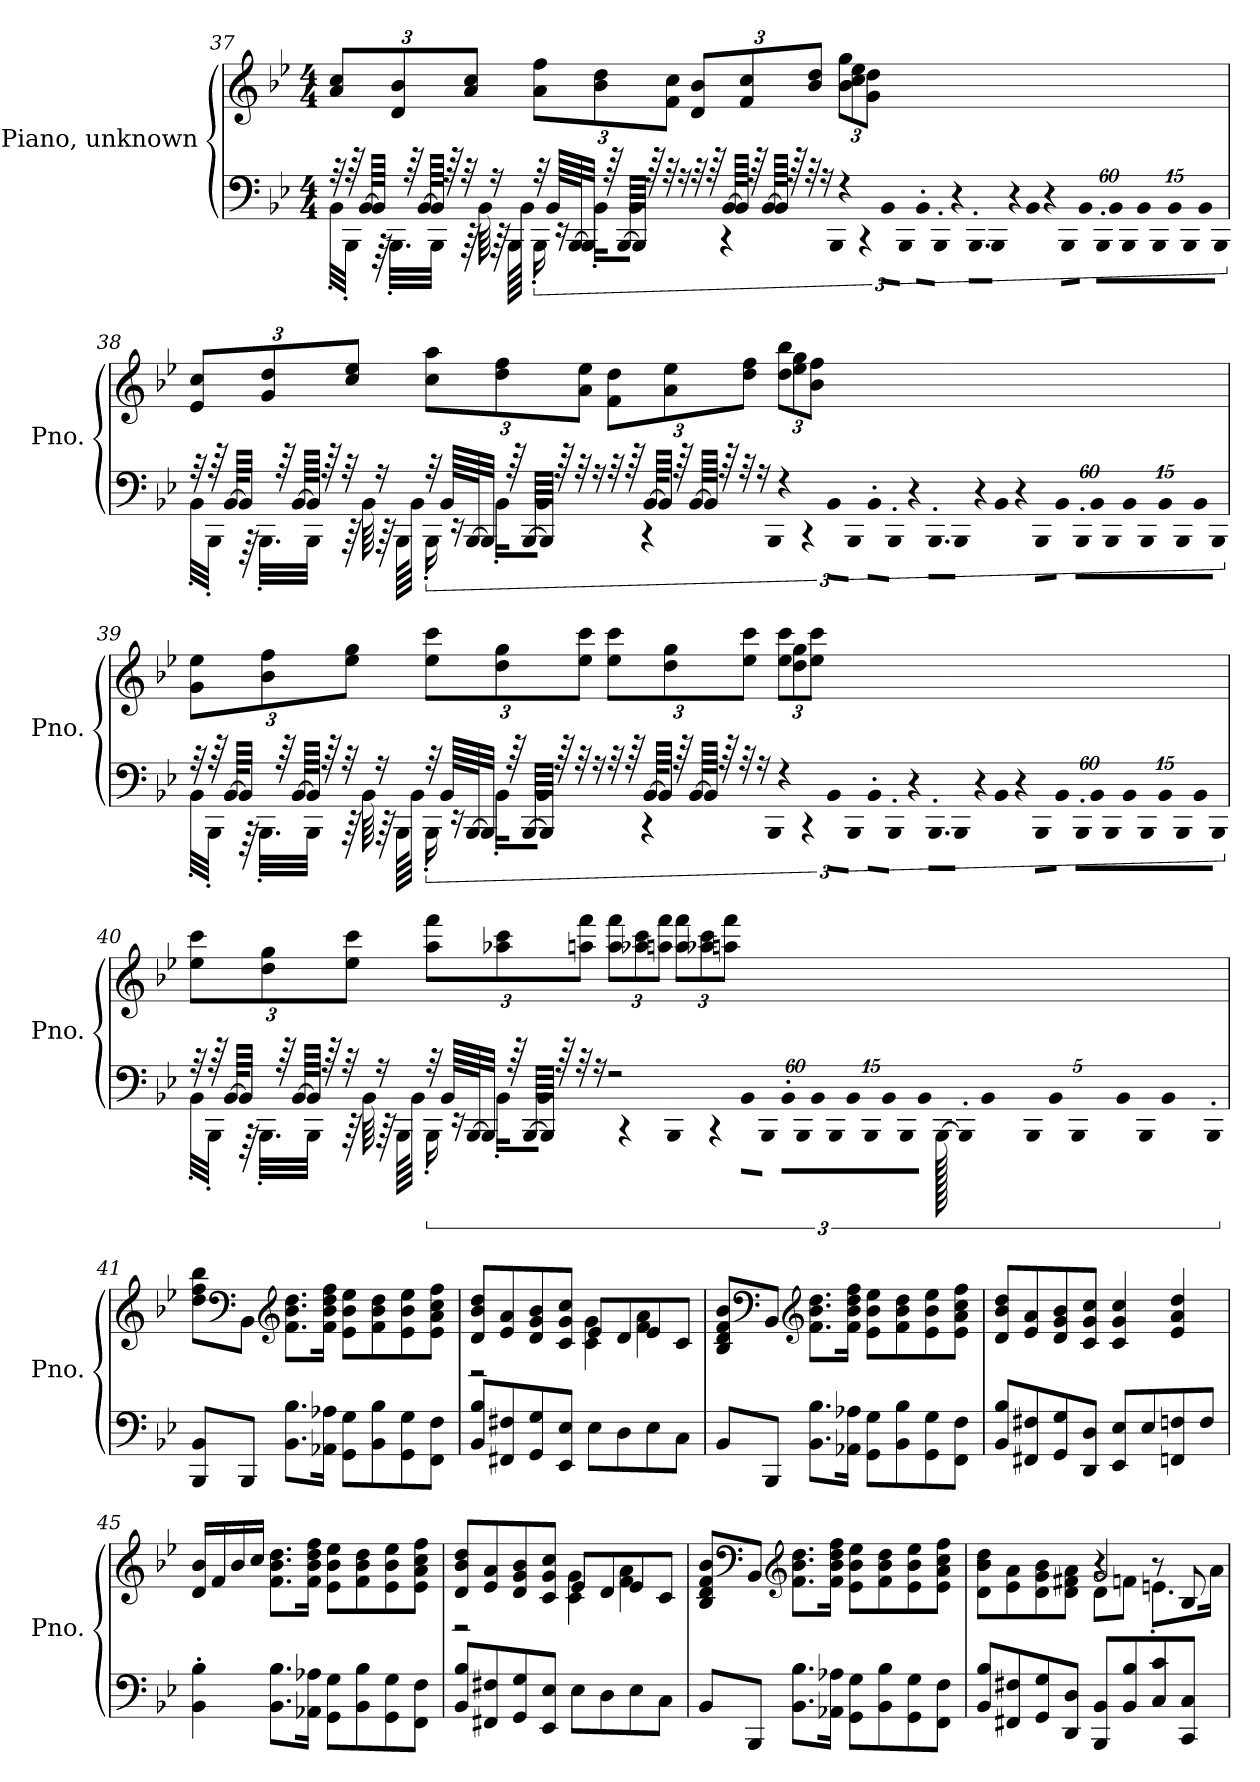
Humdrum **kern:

**kern	**kern
*part1	*part1
*staff2	*staff1
*I"Piano, unknown	*
*I'Pno.	*
!!LO:LB:g=z
*clefF4	*clefG2
*k[b-e-]	*k[b-e-]
*M4/4	*M4/4
=37	=37
*^	*
*	*	*Xbrackettup
32r	32BB-'\LLL	12a/ 12cc/L
64r	32BBB-'\JJJ	.
[64BB-/KLLL	.	.
32BB-/JJJ]	64r	.
.	32.BBB-'\LLL	.
.	.	12d/ 12b-/
64r	.	.
[64BB-/LLLL	.	.
64BB-/JJJJ]	32BBB-\JJJ	.
64r	.	.
32r	64r	.
.	.	12a/ 12cc/J
.	64BB-\	.
16r	64r	.
.	64BBB-\KLLL	.
.	32BB-\JJJ	.
32r	24BBB-'\	12a\ 12ff\L
64BB-/LLLL	.	.
.	24r	.
[64BBB-/J	.	.
32BBB-/JJJ]	.	.
.	24BB-'\LL	12b-\ 12dd\
64r	.	.
[64BBB-/LLLL	.	.
64BBB-/JJJJ]	32BB-\JJk	.
64r	.	.
32r	64r	.
.	.	12f\ 12cc\J
.	64BBB-\	.
16r	64r	.
.	64BB-\KLLL	.
.	32BBB-\JJJ	.
32r	32BB-'\LLL	12d/ 12b-/L
64r	32BBB-'\JJJ	.
[64BB-/KLLL	.	.
32BB-/JJJ]	64r	.
.	32.BBB-'\LLL	.
.	.	12f/ 12cc/
64r	.	.
[64BB-/LLLL	.	.
64BB-/JJJJ]	32BBB-\JJJ	.
64r	.	.
32r	64r	.
.	.	12b-/ 12dd/J
.	64BB-\	.
16r	64r	.
.	64BBB-\KLLL	.
.	32BB-\JJJ	.
*	*Xbrackettup	*
!	!LO:N:vis=32	!
4r	1920%53BBB-'\LLL	12b-\ 12gg\L
!	!LO:N:vis=32	!
.	1920%53BB-\	.
.	1920ryy	.
!	!LO:N:vis=32	!
.	1920%53BBB-\	.
!	!LO:N:vis=32	!
.	1920%53BB-\	12cc\ 12ee-\
!	!LO:N:vis=32	!
.	1920%53BBB-\	.
.	1920ryy	.
!	!LO:N:vis=32	!
.	1920%53BB-\	.
!	!LO:N:vis=32	!
.	1920%53BBB-\	12g\ 12dd\J
!	!LO:N:vis=32	!
.	1920%53BB-\	.
.	1920ryy	.
!	!LO:N:vis=32	!
.	1920%53BBB-\JJJ	.
!!LO:LB:g=z
=38	=38	=38
32r	32BB-'\LLL	12e-/ 12cc/L
64r	32BBB-'\JJJ	.
[64BB-/KLLL	.	.
32BB-/JJJ]	64r	.
.	32.BBB-'\LLL	.
.	.	12g/ 12dd/
64r	.	.
[64BB-/LLLL	.	.
64BB-/JJJJ]	32BBB-\JJJ	.
64r	.	.
32r	64r	.
.	.	12cc/ 12ee-/J
.	64BB-\	.
16r	64r	.
.	64BBB-\KLLL	.
.	32BB-\JJJ	.
*	*brackettup	*
32r	24BBB-'\	12cc\ 12aa\L
64BB-/LLLL	.	.
.	24r	.
[64BBB-/J	.	.
32BBB-/JJJ]	.	.
.	24BB-'\LL	12dd\ 12ff\
64r	.	.
[64BBB-/LLLL	.	.
64BBB-/JJJJ]	32BB-\JJk	.
64r	.	.
32r	64r	.
.	.	12a\ 12ee-\J
.	64BBB-\	.
16r	64r	.
.	64BB-\KLLL	.
.	32BBB-\JJJ	.
32r	32BB-'\LLL	12f\ 12dd\L
64r	32BBB-'\JJJ	.
[64BB-/KLLL	.	.
32BB-/JJJ]	64r	.
.	32.BBB-'\LLL	.
.	.	12a\ 12ee-\
64r	.	.
[64BB-/LLLL	.	.
64BB-/JJJJ]	32BBB-\JJJ	.
64r	.	.
32r	64r	.
.	.	12dd\ 12ff\J
.	64BB-\	.
16r	64r	.
.	64BBB-\KLLL	.
.	32BB-\JJJ	.
*	*Xbrackettup	*
!	!LO:N:vis=32	!
4r	1920%53BBB-'\LLL	12dd\ 12bb-\L
!	!LO:N:vis=32	!
.	1920%53BB-\	.
.	1920ryy	.
!	!LO:N:vis=32	!
.	1920%53BBB-\	.
!	!LO:N:vis=32	!
.	1920%53BB-\	12ee-\ 12gg\
!	!LO:N:vis=32	!
.	1920%53BBB-\	.
.	1920ryy	.
!	!LO:N:vis=32	!
.	1920%53BB-\	.
!	!LO:N:vis=32	!
.	1920%53BBB-\	12b-\ 12ff\J
!	!LO:N:vis=32	!
.	1920%53BB-\	.
.	1920ryy	.
!	!LO:N:vis=32	!
.	1920%53BBB-\JJJ	.
!!LO:PB:g=z
=39	=39	=39
32r	32BB-'\LLL	12g\ 12ee-\L
64r	32BBB-'\JJJ	.
[64BB-/KLLL	.	.
32BB-/JJJ]	64r	.
.	32.BBB-'\LLL	.
.	.	12b-\ 12ff\
64r	.	.
[64BB-/LLLL	.	.
64BB-/JJJJ]	32BBB-\JJJ	.
64r	.	.
32r	64r	.
.	.	12ee-\ 12gg\J
.	64BB-\	.
16r	64r	.
.	64BBB-\KLLL	.
.	32BB-\JJJ	.
*	*brackettup	*
32r	24BBB-'\	12ee-\ 12ccc\L
64BB-/LLLL	.	.
.	24r	.
[64BBB-/J	.	.
32BBB-/JJJ]	.	.
.	24BB-'\LL	12dd\ 12gg\
64r	.	.
[64BBB-/LLLL	.	.
64BBB-/JJJJ]	32BB-\JJk	.
64r	.	.
32r	64r	.
.	.	12ee-\ 12ccc\J
.	64BBB-\	.
16r	64r	.
.	64BB-\KLLL	.
.	32BBB-\JJJ	.
32r	32BB-'\LLL	12ee-\ 12ccc\L
64r	32BBB-'\JJJ	.
[64BB-/KLLL	.	.
32BB-/JJJ]	64r	.
.	32.BBB-'\LLL	.
.	.	12dd\ 12gg\
64r	.	.
[64BB-/LLLL	.	.
64BB-/JJJJ]	32BBB-\JJJ	.
64r	.	.
32r	64r	.
.	.	12ee-\ 12ccc\J
.	64BB-\	.
16r	64r	.
.	64BBB-\KLLL	.
.	32BB-\JJJ	.
*	*Xbrackettup	*
!	!LO:N:vis=32	!
4r	1920%53BBB-'\LLL	12ee-\ 12ccc\L
!	!LO:N:vis=32	!
.	1920%53BB-\	.
.	1920ryy	.
!	!LO:N:vis=32	!
.	1920%53BBB-\	.
!	!LO:N:vis=32	!
.	1920%53BB-\	12dd\ 12gg\
!	!LO:N:vis=32	!
.	1920%53BBB-\	.
.	1920ryy	.
!	!LO:N:vis=32	!
.	1920%53BB-\	.
!	!LO:N:vis=32	!
.	1920%53BBB-\	12ee-\ 12ccc\J
!	!LO:N:vis=32	!
.	1920%53BB-\	.
.	1920ryy	.
!	!LO:N:vis=32	!
.	1920%53BBB-\JJJ	.
!!LO:LB:g=z
=40	=40	=40
32r	32BB-'\LLL	12ee-\ 12ccc\L
64r	32BBB-'\JJJ	.
[64BB-/KLLL	.	.
32BB-/JJJ]	64r	.
.	32.BBB-'\LLL	.
.	.	12dd\ 12gg\
64r	.	.
[64BB-/LLLL	.	.
64BB-/JJJJ]	32BBB-\JJJ	.
64r	.	.
32r	64r	.
.	.	12ee-\ 12ccc\J
.	64BB-\	.
16r	64r	.
.	64BBB-\KLLL	.
.	32BB-\JJJ	.
*	*brackettup	*
32r	24BBB-'\	12aa\ 12fff\L
64BB-/LLLL	.	.
.	24r	.
[64BBB-/J	.	.
32BBB-/JJJ]	.	.
.	24BB-'\LL	12aa-X\ 12ccc\
64r	.	.
[64BBB-/LLLL	.	.
64BBB-/JJJJ]	32BB-\JJk	.
64r	.	.
32r	64r	.
.	.	12aan\ 12fff\J
.	64BBB-\	.
16r	64r	.
.	64BB-\KLLL	.
.	32BBB-\JJJ	.
*	*Xbrackettup	*
!	!LO:N:vis=32	!
2r	1920%53BB-'\LLL	12aa\ 12fff\L
!	!LO:N:vis=32	!
.	1920%53BBB-\	.
.	1920ryy	.
!	!LO:N:vis=32	!
.	1920%53BB-\	.
!	!LO:N:vis=32	!
.	1920%53BBB-\	12aa-X\ 12ccc\
!	!LO:N:vis=32	!
.	1920%53BB-\	.
.	1920ryy	.
!	!LO:N:vis=32	!
.	1920%53BBB-\	.
!	!LO:N:vis=32	!
.	1920%53BB-\	12aan\ 12fff\J
!	!LO:N:vis=32	!
.	1920%53BBB-\	.
.	1920ryy	.
!	!LO:N:vis=32	!
.	1920%53BB-\JJJ	.
.	[640BBB-\LLL	12aa\ 12fff\L
.	192%5BBB-'\LLL]	.
!	!LO:N:vis=32	!
.	1920%53BB-\	.
.	1920ryy	.
!	!LO:N:vis=32	!
.	1920%53BBB-\	.
!	!LO:N:vis=32	!
.	1920%53BB-\	12aa-X\ 12ccc\
!	!LO:N:vis=32	!
.	1920%53BBB-\	.
.	1920ryy	.
!	!LO:N:vis=32	!
.	1920%53BB-\	.
!	!LO:N:vis=32	!
.	1920%53BBB-\	12aan\ 12fff\J
!	!LO:N:vis=32	!
.	1920%53BB-\	.
.	1920ryy	.
!	!LO:N:vis=32	!
.	1920%53BBB-'\JJJ	.
*v	*v	*
!!LO:LB:g=z
=41	=41
8BBB-/ 8BB-/L	8dd\ 8ff\ 8bb-\L
*	*clefF4
8BBB-/J	8BB-\J
*	*clefG2
8.BB-\ 8.B-\L	8.f\ 8.b-\ 8.dd\L
16AA-X\ 16A-X\Jk	16f\ 16b-\ 16dd\ 16ff\Jk
8GG\ 8G\L	8e-\ 8b-\ 8ee-\L
8BB-\ 8B-\	8f\ 8b-\ 8dd\
8GG\ 8G\	8e-\ 8b-\ 8ee-\
8FF\ 8F\J	8e-\ 8a\ 8cc\ 8ff\J
=42	=42
*	*^
8BB-/ 8B-/L	8d/ 8b-/ 8dd/L	2r
8FF#X/ 8F#X/	8e-/ 8a/	.
8GG/ 8G/	8d/ 8g/ 8b-/	.
8EE-/ 8E-/J	8c/ 8g/ 8cc/J	.
8E-\L	8e-/L	4c\ 4g\
8D\	8d/	.
8E-\	8e-/	4f\ 4a\
8C\J	8c/J	.
*	*v	*v
=43	=43
8BB-/L	8B-/ 8d/ 8f/ 8b-/L
*	*clefF4
8BBB-/J	8BB-/J
*	*clefG2
8.BB-\ 8.B-\L	8.f\ 8.b-\ 8.dd\L
16AA-X\ 16A-X\Jk	16f\ 16b-\ 16dd\ 16ff\Jk
8GG\ 8G\L	8e-\ 8b-\ 8ee-\L
8BB-\ 8B-\	8f\ 8b-\ 8dd\
8GG\ 8G\	8e-\ 8b-\ 8ee-\
8FF\ 8F\J	8e-\ 8a\ 8cc\ 8ff\J
!!LO:LB:g=z
=44	=44
8BB-/ 8B-/L	8d/ 8b-/ 8dd/L
8FF#X/ 8F#X/	8e-/ 8a/
8GG/ 8G/	8d/ 8g/ 8b-/
8DD/ 8D/J	8c/ 8g/ 8cc/J
8EE-/ 8E-/L	4c/ 4g/ 4cc/
8E-/	.
8FFn/ 8Fn/	4e-/ 4a/ 4dd/
8F/J	.
=45	=45
4BB-\' 4B-\'	16d/ 16b-/LL
.	16f/
.	16b-/
.	16cc/JJ
8.BB-\ 8.B-\L	8.f\ 8.b-\ 8.dd\L
16AA-X\ 16A-X\Jk	16f\ 16b-\ 16dd\ 16ff\Jk
8GG\ 8G\L	8e-\ 8b-\ 8ee-\L
8BB-\ 8B-\	8f\ 8b-\ 8dd\
8GG\ 8G\	8e-\ 8b-\ 8ee-\
8FF\ 8F\J	8e-\ 8a\ 8cc\ 8ff\J
=46	=46
*	*^
8BB-/ 8B-/L	8d/ 8b-/ 8dd/L	2r
8FF#X/ 8F#X/	8e-/ 8a/	.
8GG/ 8G/	8d/ 8g/ 8b-/	.
8EE-/ 8E-/J	8c/ 8g/ 8cc/J	.
8E-\L	8e-/L	4c\ 4g\
8D\	8d/	.
8E-\	8e-/	4f\ 4a\
8C\J	8c/J	.
*	*v	*v
!!LO:LB:g=z
=47	=47
8BB-/L	8B-/ 8d/ 8f/ 8b-/L
*	*clefF4
8BBB-/J	8BB-/J
*	*clefG2
8.BB-\ 8.B-\L	8.f\ 8.b-\ 8.dd\L
16AA-X\ 16A-X\Jk	16f\ 16b-\ 16dd\ 16ff\Jk
8GG\ 8G\L	8e-\ 8b-\ 8ee-\L
8BB-\ 8B-\	8f\ 8b-\ 8dd\
8GG\ 8G\	8e-\ 8b-\ 8ee-\
8FF\ 8F\J	8e-\ 8a\ 8cc\ 8ff\J
=48	=48
*	*^
*	*	*^
8BB-/ 8B-/L	2r	8d\ 8b-\ 8dd\L	2r
8FF#X/ 8F#X/	.	8e-\ 8a\	.
8GG/ 8G/	.	8d\ 8g\ 8b-\	.
8DD/ 8D/J	.	8d\ 8f#X\ 8a\J	.
8BBB-/ 8BB-/L	2g/	8d\L	4r
8BB-/ 8B-/	.	8fn\J	.
8C/ 8c/	.	8.en'\L	8r
8CC/ 8C/J	.	.	8B-/
.	.	16a\Jk	.
*	*v	*v	*v
=	=
*-	*-
